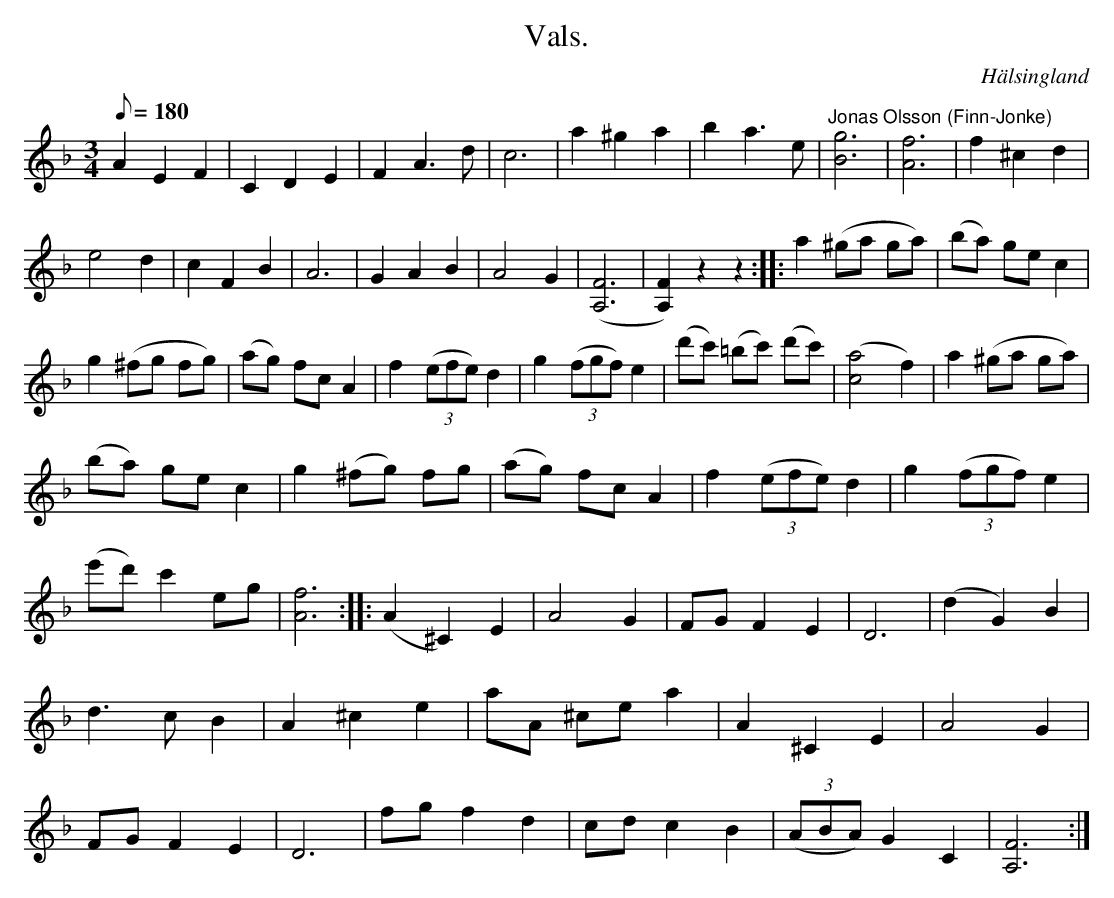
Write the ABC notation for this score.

X:1
T:Vals.
O:Hälsingland
L:1/8
M:3/4
Q:180
K:F
V:1
A2 E2 F2 | C2 D2 E2 | F2 A3 d | c6 | a2 ^g2 a2 | b2 a3 e | "^Jonas Olsson (Finn-Jonke)" [g6B6] | [f6A6] | f2 ^c2 d2 |
e4 d2 | c2 F2 B2 | A6 | G2 A2 B2 | A4 G2 | ([A,6F6] | [A,2F2]) z2 z2 :: a2 (^ga ga) | (ba) ge c2 |
g2 (^fg fg) | (ag) fc A2 | f2 (3 (efe) d2 | g2 (3 (fgf) e2 | (d'c') (=bc') (d'c') | ([a4c4] f2) | a2 (^ga ga) |
(ba) ge c2 | g2 (^fg) fg | (ag) fc A2 | f2 (3 (efe) d2 | g2 (3 (fgf) e2 |
(e'd') c'2 eg | [f6A6] :: (A2 ^C2) E2 | A4 G2 | FG F2 E2 | D6 | (d2 G2) B2 |
d3 c B2 | A2 ^c2 e2 | aA ^ce a2 | A2 ^C2 E2 | A4 G2 |
FG F2 E2 | D6 | fg f2 d2 | cd c2 B2 | (3 (ABA) G2 C2 | [F6A,6] :|
